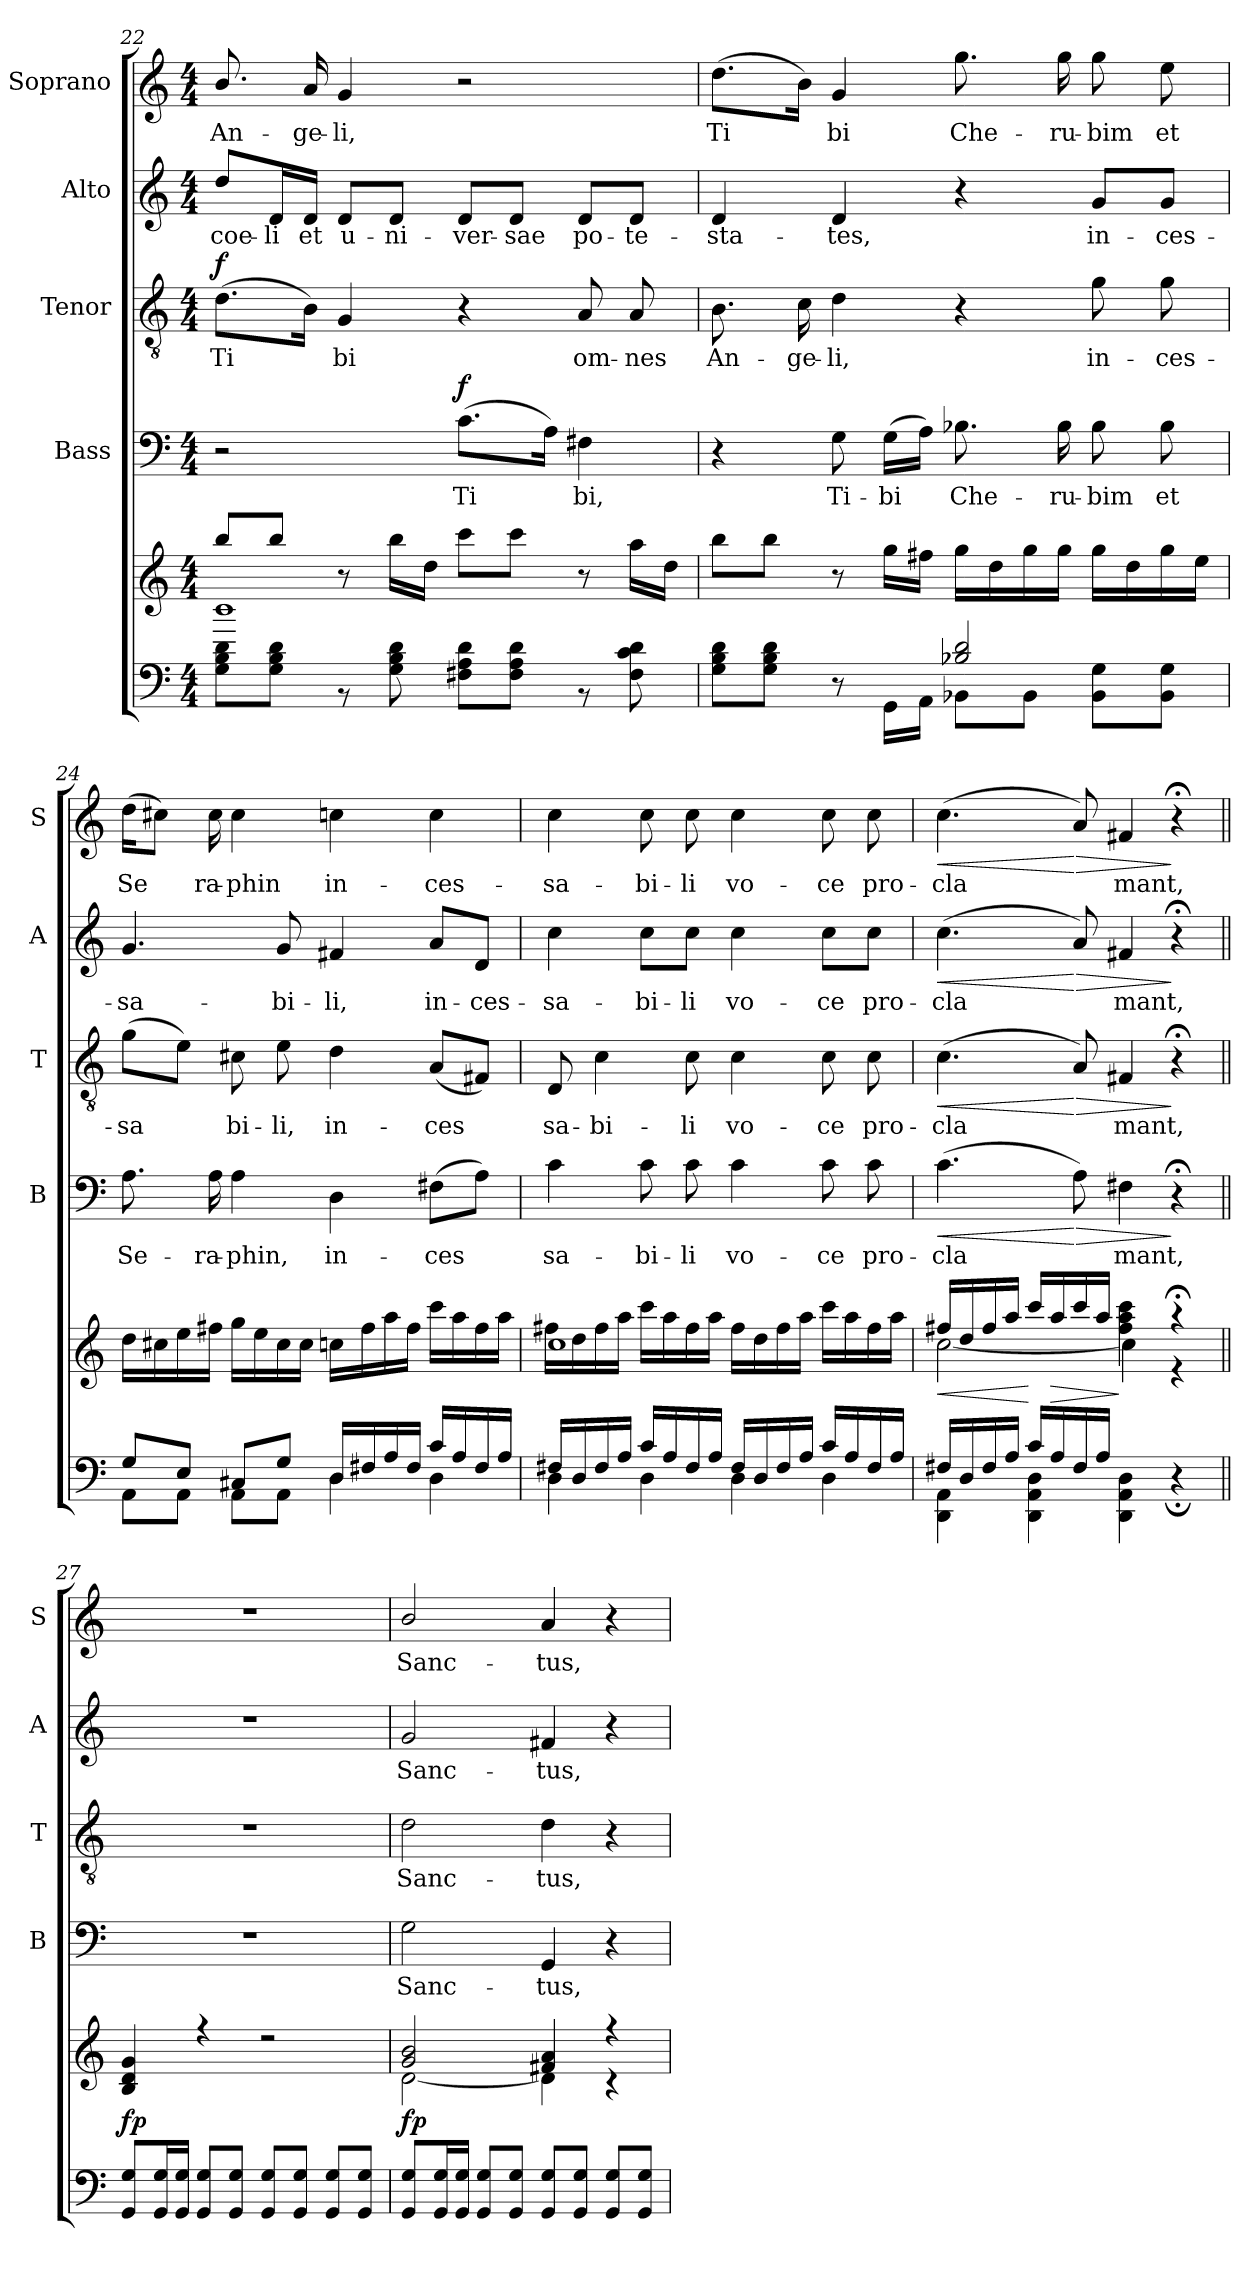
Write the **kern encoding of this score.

**kern	**kern	**dynam	**kern	**text	**dynam	**kern	**text	**dynam	**kern	**text	**dynam	**kern	**text	**dynam
*part6	*part5	*part5	*part4	*part4	*part4	*part3	*part3	*part3	*part2	*part2	*part2	*part1	*part1	*part1
*staff6	*staff5	*staff5	*staff4	*staff4	*staff4	*staff3	*staff3	*staff3	*staff2	*staff2	*staff2	*staff1	*staff1	*staff1
*	*	*	*I"Bass	*	*	*I"Tenor	*	*	*I"Alto	*	*	*I"Soprano	*	*
*	*	*	*I'B	*	*	*I'T	*	*	*I'A	*	*	*I'S	*	*
!!LO:LB:g=z
*clefF4	*clefG2	*	*clefF4	*	*	*clefGv2	*	*	*clefG2	*	*	*clefG2	*	*
*k[]	*k[]	*	*k[]	*	*	*k[]	*	*	*k[]	*	*	*k[]	*	*
*C:	*C:	*	*C:	*	*	*C:	*	*	*C:	*	*	*C:	*	*
*M4/4	*M4/4	*	*M4/4	*	*	*M4/4	*	*	*M4/4	*	*	*M4/4	*	*
=22	=22	=22	=22	=22	=22	=22	=22	=22	=22	=22	=22	=22	=22	=22
*^	*	*	*	*	*	*	*	*	*	*	*	*	*	*
!	!	!	!	!	!	!	!	!LO:LY:b	!LO:DY:b	!	!LO:LY:b	!	!	!LO:LY:b	!
1dd	8G\ 8B\ 8d\L	8bb/L	.	2r	.	.	(>8.d\L	Ti­	f	8dd/L	coe-	.	8.b/	An-	.
!	!	!	!	!	!	!	!	!	!	!	!LO:LY:b	!	!	!	!
.	8G\ 8B\ 8d\J	8bb/J	.	.	.	.	.	.	.	16d/L	-li	.	.	.	.
!	!	!	!	!	!	!	!	!	!	!	!LO:LY:b	!	!	!LO:LY:b	!
.	.	.	.	.	.	.	16B\Jk)	.	.	16d/JJ	et	.	16a/	-ge-	.
!	!	!	!	!	!	!	!	!LO:LY:b	!	!	!LO:LY:b	!	!	!LO:LY:b	!
.	8r	8r	.	.	.	.	4G/	bi	.	8d/L	u-	.	4g/	-li,	.
!	!	!	!	!	!	!	!	!	!	!	!LO:LY:b	!	!	!	!
.	8G\ 8B\ 8d\	16bb\LL	.	.	.	.	.	.	.	8d/J	-ni-	.	.	.	.
.	.	16dd\JJ	.	.	.	.	.	.	.	.	.	.	.	.	.
!	!	!	!	!	!LO:LY:b	!LO:DY:b	!	!	!	!	!LO:LY:b	!	!	!	!
.	8F#X\ 8A\ 8d\L	8ccc\L	.	(>8.c\L	Ti­	f	4r	.	.	8d/L	-ver-	.	2r	.	.
!	!	!	!	!	!	!	!	!	!	!	!LO:LY:b	!	!	!	!
.	8F#\ 8A\ 8d\J	8ccc\J	.	.	.	.	.	.	.	8d/J	-sae	.	.	.	.
.	.	.	.	16A\Jk)	.	.	.	.	.	.	.	.	.	.	.
!	!	!	!	!	!LO:LY:b	!	!	!LO:LY:b	!	!	!LO:LY:b	!	!	!	!
.	8r	8r	.	4F#X\	bi,	.	8A/	om-	.	8d/L	po-	.	.	.	.
!	!	!	!	!	!	!	!	!LO:LY:b	!	!	!LO:LY:b	!	!	!	!
.	8F#\ 8c\ 8d\	16aa\LL	.	.	.	.	8A/	-nes	.	8d/J	-te-	.	.	.	.
.	.	16dd\JJ	.	.	.	.	.	.	.	.	.	.	.	.	.
=23	=23	=23	=23	=23	=23	=23	=23	=23	=23	=23	=23	=23	=23	=23	=23
!	!	!	!	!	!	!	!	!LO:LY:b	!	!	!LO:LY:b	!	!	!LO:LY:b	!
2ryy	8G\ 8B\ 8d\L	8bb\L	.	4r	.	.	8.B\	An-	.	4d/	-sta-	.	(>8.dd\L	Ti­	.
.	8G\ 8B\ 8d\J	8bb\J	.	.	.	.	.	.	.	.	.	.	.	.	.
!	!	!	!	!	!	!	!	!LO:LY:b	!	!	!	!	!	!	!
.	.	.	.	.	.	.	16c\	-ge-	.	.	.	.	16b\Jk)	.	.
!	!	!	!	!	!LO:LY:b	!	!	!LO:LY:b	!	!	!LO:LY:b	!	!	!LO:LY:b	!
.	8r	8r	.	8G\	Ti-	.	4d\	-li,	.	4d/	-tes,	.	4g/	bi	.
!	!	!	!	!	!LO:LY:b	!	!	!	!	!	!	!	!	!	!
.	16GG\LL	16gg\LL	.	(>16G\LL	-bi	.	.	.	.	.	.	.	.	.	.
.	16AA\JJ	16ff#X\JJ	.	16A\JJ)	.	.	.	.	.	.	.	.	.	.	.
!	!	!	!	!	!LO:LY:b	!	!	!	!	!	!	!	!	!LO:LY:b	!
2B-X/ 2d/	8BB-X\L	16gg\LL	.	8.B-X\	Che-	.	4r	.	.	4r	.	.	8.gg\	Che-	.
.	.	16dd\	.	.	.	.	.	.	.	.	.	.	.	.	.
.	8BB-\J	16gg\	.	.	.	.	.	.	.	.	.	.	.	.	.
!	!	!	!	!	!LO:LY:b	!	!	!	!	!	!	!	!	!LO:LY:b	!
.	.	16gg\JJ	.	16B-\	-ru-	.	.	.	.	.	.	.	16gg\	-ru-	.
!	!	!	!	!	!LO:LY:b	!	!	!LO:LY:b	!	!	!LO:LY:b	!	!	!LO:LY:b	!
.	8BB-\ 8G\L	16gg\LL	.	8B-\	-bim	.	8g\	in-	.	8g/L	in-	.	8gg\	-bim	.
.	.	16dd\	.	.	.	.	.	.	.	.	.	.	.	.	.
!	!	!	!	!	!LO:LY:b	!	!	!LO:LY:b	!	!	!LO:LY:b	!	!	!LO:LY:b	!
.	8BB-\ 8G\J	16gg\	.	8B-\	et	.	8g\	-ces-	.	8g/J	-ces-	.	8ee\	et	.
.	.	16ee\JJ	.	.	.	.	.	.	.	.	.	.	.	.	.
=24	=24	=24	=24	=24	=24	=24	=24	=24	=24	=24	=24	=24	=24	=24	=24
!	!	!	!	!	!LO:LY:b	!	!	!LO:LY:b	!	!	!LO:LY:b	!	!	!LO:LY:b	!
8G/L	8AA\L	16dd\LL	.	8.A\	Se-	.	(>8g\L	-sa­	.	4.g/	-sa-	.	(>16dd\KL	Se­	.
.	.	16cc#X\	.	.	.	.	.	.	.	.	.	.	8cc#X\J)	.	.
8E/J	8AA\J	16ee\	.	.	.	.	8e\J)	.	.	.	.	.	.	.	.
!	!	!	!	!	!LO:LY:b	!	!	!	!	!	!	!	!	!LO:LY:b	!
.	.	16ff#X\JJ	.	16A\	-ra-	.	.	.	.	.	.	.	16cc#\	ra-	.
!	!	!	!	!	!LO:LY:b	!	!	!LO:LY:b	!	!	!	!	!	!LO:LY:b	!
8C#X/L	8AA\L	16gg\LL	.	4A\	-phin,	.	8c#X\	bi-	.	.	.	.	4cc#\	-phin	.
.	.	16ee\	.	.	.	.	.	.	.	.	.	.	.	.	.
!	!	!	!	!	!	!	!	!LO:LY:b	!	!	!LO:LY:b	!	!	!	!
8G/J	8AA\J	16cc#\	.	.	.	.	8e\	-li,	.	8g/	-bi-	.	.	.	.
.	.	16cc#\JJ	.	.	.	.	.	.	.	.	.	.	.	.	.
!	!	!	!	!	!LO:LY:b	!	!	!LO:LY:b	!	!	!LO:LY:b	!	!	!LO:LY:b	!
16D/LL	4D\	16ccn\LL	.	4D\	in-	.	4d\	in-	.	4f#X/	-li,	.	4ccn\	in-	.
16F#X/	.	16ff#\	.	.	.	.	.	.	.	.	.	.	.	.	.
16A/	.	16aa\	.	.	.	.	.	.	.	.	.	.	.	.	.
16F#/JJ	.	16ff#\JJ	.	.	.	.	.	.	.	.	.	.	.	.	.
!	!	!	!	!	!LO:LY:b	!	!	!LO:LY:b	!	!	!LO:LY:b	!	!	!LO:LY:b	!
16c/LL	4D\	16ccc\LL	.	(>8F#X\L	-ces­	.	(<8A/L	-ces­	.	8a/L	in-	.	4cc\	-ces-	.
16A/	.	16aa\	.	.	.	.	.	.	.	.	.	.	.	.	.
!	!	!	!	!	!	!	!	!	!	!	!LO:LY:b	!	!	!	!
16F#/	.	16ff#\	.	8A\J)	.	.	8F#X/J)	.	.	8d/J	-ces-	.	.	.	.
16A/JJ	.	16aa\JJ	.	.	.	.	.	.	.	.	.	.	.	.	.
!!LO:LB:g=z
=25	=25	=25	=25	=25	=25	=25	=25	=25	=25	=25	=25	=25	=25	=25	=25
*	*	*^	*	*	*	*	*	*	*	*	*	*	*	*	*
!	!	!	!	!	!	!LO:LY:b	!	!	!LO:LY:b	!	!	!LO:LY:b	!	!	!LO:LY:b	!
16F#X/LL	4D\	1cc	16ff#X\LL	.	4c\	sa-	.	8D/	sa-	.	4cc\	-sa-	.	4cc\	-sa-	.
16D/	.	.	16dd\	.	.	.	.	.	.	.	.	.	.	.	.	.
!	!	!	!	!	!	!	!	!	!LO:LY:b	!	!	!	!	!	!	!
16F#/	.	.	16ff#\	.	.	.	.	4c\	-bi-	.	.	.	.	.	.	.
16A/JJ	.	.	16aa\JJ	.	.	.	.	.	.	.	.	.	.	.	.	.
!	!	!	!	!	!	!LO:LY:b	!	!	!	!	!	!LO:LY:b	!	!	!LO:LY:b	!
16c/LL	4D\	.	16ccc\LL	.	8c\	-bi-	.	.	.	.	8cc\L	-bi-	.	8cc\	-bi-	.
16A/	.	.	16aa\	.	.	.	.	.	.	.	.	.	.	.	.	.
!	!	!	!	!	!	!LO:LY:b	!	!	!LO:LY:b	!	!	!LO:LY:b	!	!	!LO:LY:b	!
16F#/	.	.	16ff#\	.	8c\	-li	.	8c\	-li	.	8cc\J	-li	.	8cc\	-li	.
16A/JJ	.	.	16aa\JJ	.	.	.	.	.	.	.	.	.	.	.	.	.
!	!	!	!	!	!	!LO:LY:b	!	!	!LO:LY:b	!	!	!LO:LY:b	!	!	!LO:LY:b	!
16F#/LL	4D\	.	16ff#\LL	.	4c\	vo-	.	4c\	vo-	.	4cc\	vo-	.	4cc\	vo-	.
16D/	.	.	16dd\	.	.	.	.	.	.	.	.	.	.	.	.	.
16F#/	.	.	16ff#\	.	.	.	.	.	.	.	.	.	.	.	.	.
16A/JJ	.	.	16aa\JJ	.	.	.	.	.	.	.	.	.	.	.	.	.
!	!	!	!	!	!	!LO:LY:b	!	!	!LO:LY:b	!	!	!LO:LY:b	!	!	!LO:LY:b	!
16c/LL	4D\	.	16ccc\LL	.	8c\	-ce	.	8c\	-ce	.	8cc\L	-ce	.	8cc\	-ce	.
16A/	.	.	16aa\	.	.	.	.	.	.	.	.	.	.	.	.	.
!	!	!	!	!	!	!LO:LY:b	!	!	!LO:LY:b	!	!	!LO:LY:b	!	!	!LO:LY:b	!
16F#/	.	.	16ff#\	.	8c\	pro-	.	8c\	pro-	.	8cc\J	pro-	.	8cc\	pro-	.
16A/JJ	.	.	16aa\JJ	.	.	.	.	.	.	.	.	.	.	.	.	.
=26	=26	=26	=26	=26	=26	=26	=26	=26	=26	=26	=26	=26	=26	=26	=26	=26
!	!	!	!	!LO:HP:b	!	!LO:LY:b	!LO:HP:b	!	!LO:LY:b	!LO:HP:b	!	!LO:LY:b	!LO:HP:b	!	!LO:LY:b	!LO:HP:b
16F#X/LL	4DD\ 4AA\	16ff#X/LL	[<2cc\	<	(>4.c\	-cla­	<	(<4.c\	-cla­	<	(<4.cc\	-cla­	<	(<4.cc\	-cla­	<
16D/	.	16dd/	.	.	.	.	.	.	.	.	.	.	.	.	.	.
16F#/	.	16ff#/	.	.	.	.	.	.	.	.	.	.	.	.	.	.
16A/JJ	.	16aa/JJ	.	.	.	.	.	.	.	.	.	.	.	.	.	.
16c/LL	4DD\ 4AA\ 4D\	16ccc/LL	.	[	.	.	.	.	.	.	.	.	.	.	.	.
!	!	!	!	!LO:HP:b	!	!	!	!	!	!	!	!	!	!	!	!
16A/	.	16aa/	.	>	.	.	.	.	.	.	.	.	.	.	.	.
!	!	!	!	!	!	!	!LO:HP:n=1:b	!	!	!LO:HP:n=1:b	!	!	!LO:HP:n=1:b	!	!	!LO:HP:n=1:b
16F#/	.	16ccc/	.	.	8A\)	.	[ >	8A/)	.	[ >	8a/)	.	[ >	8a/)	.	[ >
16A/JJ	.	16aa/JJ	.	.	.	.	.	.	.	.	.	.	.	.	.	.
!	!	!	!	!	!	!LO:LY:b	!	!	!LO:LY:b	!	!	!LO:LY:b	!	!	!LO:LY:b	!
2ryy	4DD\ 4AA\ 4D\	4ff#\ 4aa\ 4ccc\	4cc\]	]	4F#X\	mant,	.	4F#X/	mant,	.	4f#X/	mant,	.	4f#X/	mant,	.
.	4r;<	4r;	4r	.	4r;<	.	]	4r;<	.	]	4r;<	.	]	4r;<	.	]
=27||	=27||	=27||	=27||	=27||	=27||	=27||	=27||	=27||	=27||	=27||	=27||	=27||	=27||	=27||	=27||	=27||
!	!	!	!	!LO:DY:b	!	!	!	!	!	!	!	!	!	!	!	!
8GG/ 8G/L	1ryy	4B/ 4d/ 4g/	1ryy	fp	1r	.	.	1r	.	.	1r	.	.	1r	.	.
16GG/ 16G/L	.	.	.	.	.	.	.	.	.	.	.	.	.	.	.	.
16GG/ 16G/JJ	.	.	.	.	.	.	.	.	.	.	.	.	.	.	.	.
8GG/ 8G/L	.	4r	.	.	.	.	.	.	.	.	.	.	.	.	.	.
8GG/ 8G/J	.	.	.	.	.	.	.	.	.	.	.	.	.	.	.	.
8GG/ 8G/L	.	2r	.	.	.	.	.	.	.	.	.	.	.	.	.	.
8GG/ 8G/J	.	.	.	.	.	.	.	.	.	.	.	.	.	.	.	.
8GG/ 8G/L	.	.	.	.	.	.	.	.	.	.	.	.	.	.	.	.
8GG/ 8G/J	.	.	.	.	.	.	.	.	.	.	.	.	.	.	.	.
=28	=28	=28	=28	=28	=28	=28	=28	=28	=28	=28	=28	=28	=28	=28	=28	=28
!	!	!	!	!LO:DY:b	!	!LO:LY:b	!	!	!LO:LY:b	!	!	!LO:LY:b	!	!	!LO:LY:b	!
8GG/ 8G/L	1ryy	2g/ 2b/	[<2d\	fp	2G\	Sanc-	.	2d\	Sanc-	.	2g/	Sanc-	.	2b/	Sanc-	.
16GG/ 16G/L	.	.	.	.	.	.	.	.	.	.	.	.	.	.	.	.
16GG/ 16G/JJ	.	.	.	.	.	.	.	.	.	.	.	.	.	.	.	.
8GG/ 8G/L	.	.	.	.	.	.	.	.	.	.	.	.	.	.	.	.
8GG/ 8G/J	.	.	.	.	.	.	.	.	.	.	.	.	.	.	.	.
!	!	!	!	!	!	!LO:LY:b	!	!	!LO:LY:b	!	!	!LO:LY:b	!	!	!LO:LY:b	!
8GG/ 8G/L	.	4f#X/ 4a/	4d\]	.	4GG/	-tus,	.	4d\	-tus,	.	4f#X/	-tus,	.	4a/	-tus,	.
8GG/ 8G/J	.	.	.	.	.	.	.	.	.	.	.	.	.	.	.	.
8GG/ 8G/L	.	4r	4r	.	4r	.	.	4r	.	.	4r	.	.	4r	.	.
8GG/ 8G/J	.	.	.	.	.	.	.	.	.	.	.	.	.	.	.	.
*v	*v	*	*	*	*	*	*	*	*	*	*	*	*	*	*	*
*	*v	*v	*	*	*	*	*	*	*	*	*	*	*	*	*
=	=	=	=	=	=	=	=	=	=	=	=	=	=	=
*-	*-	*-	*-	*-	*-	*-	*-	*-	*-	*-	*-	*-	*-	*-
